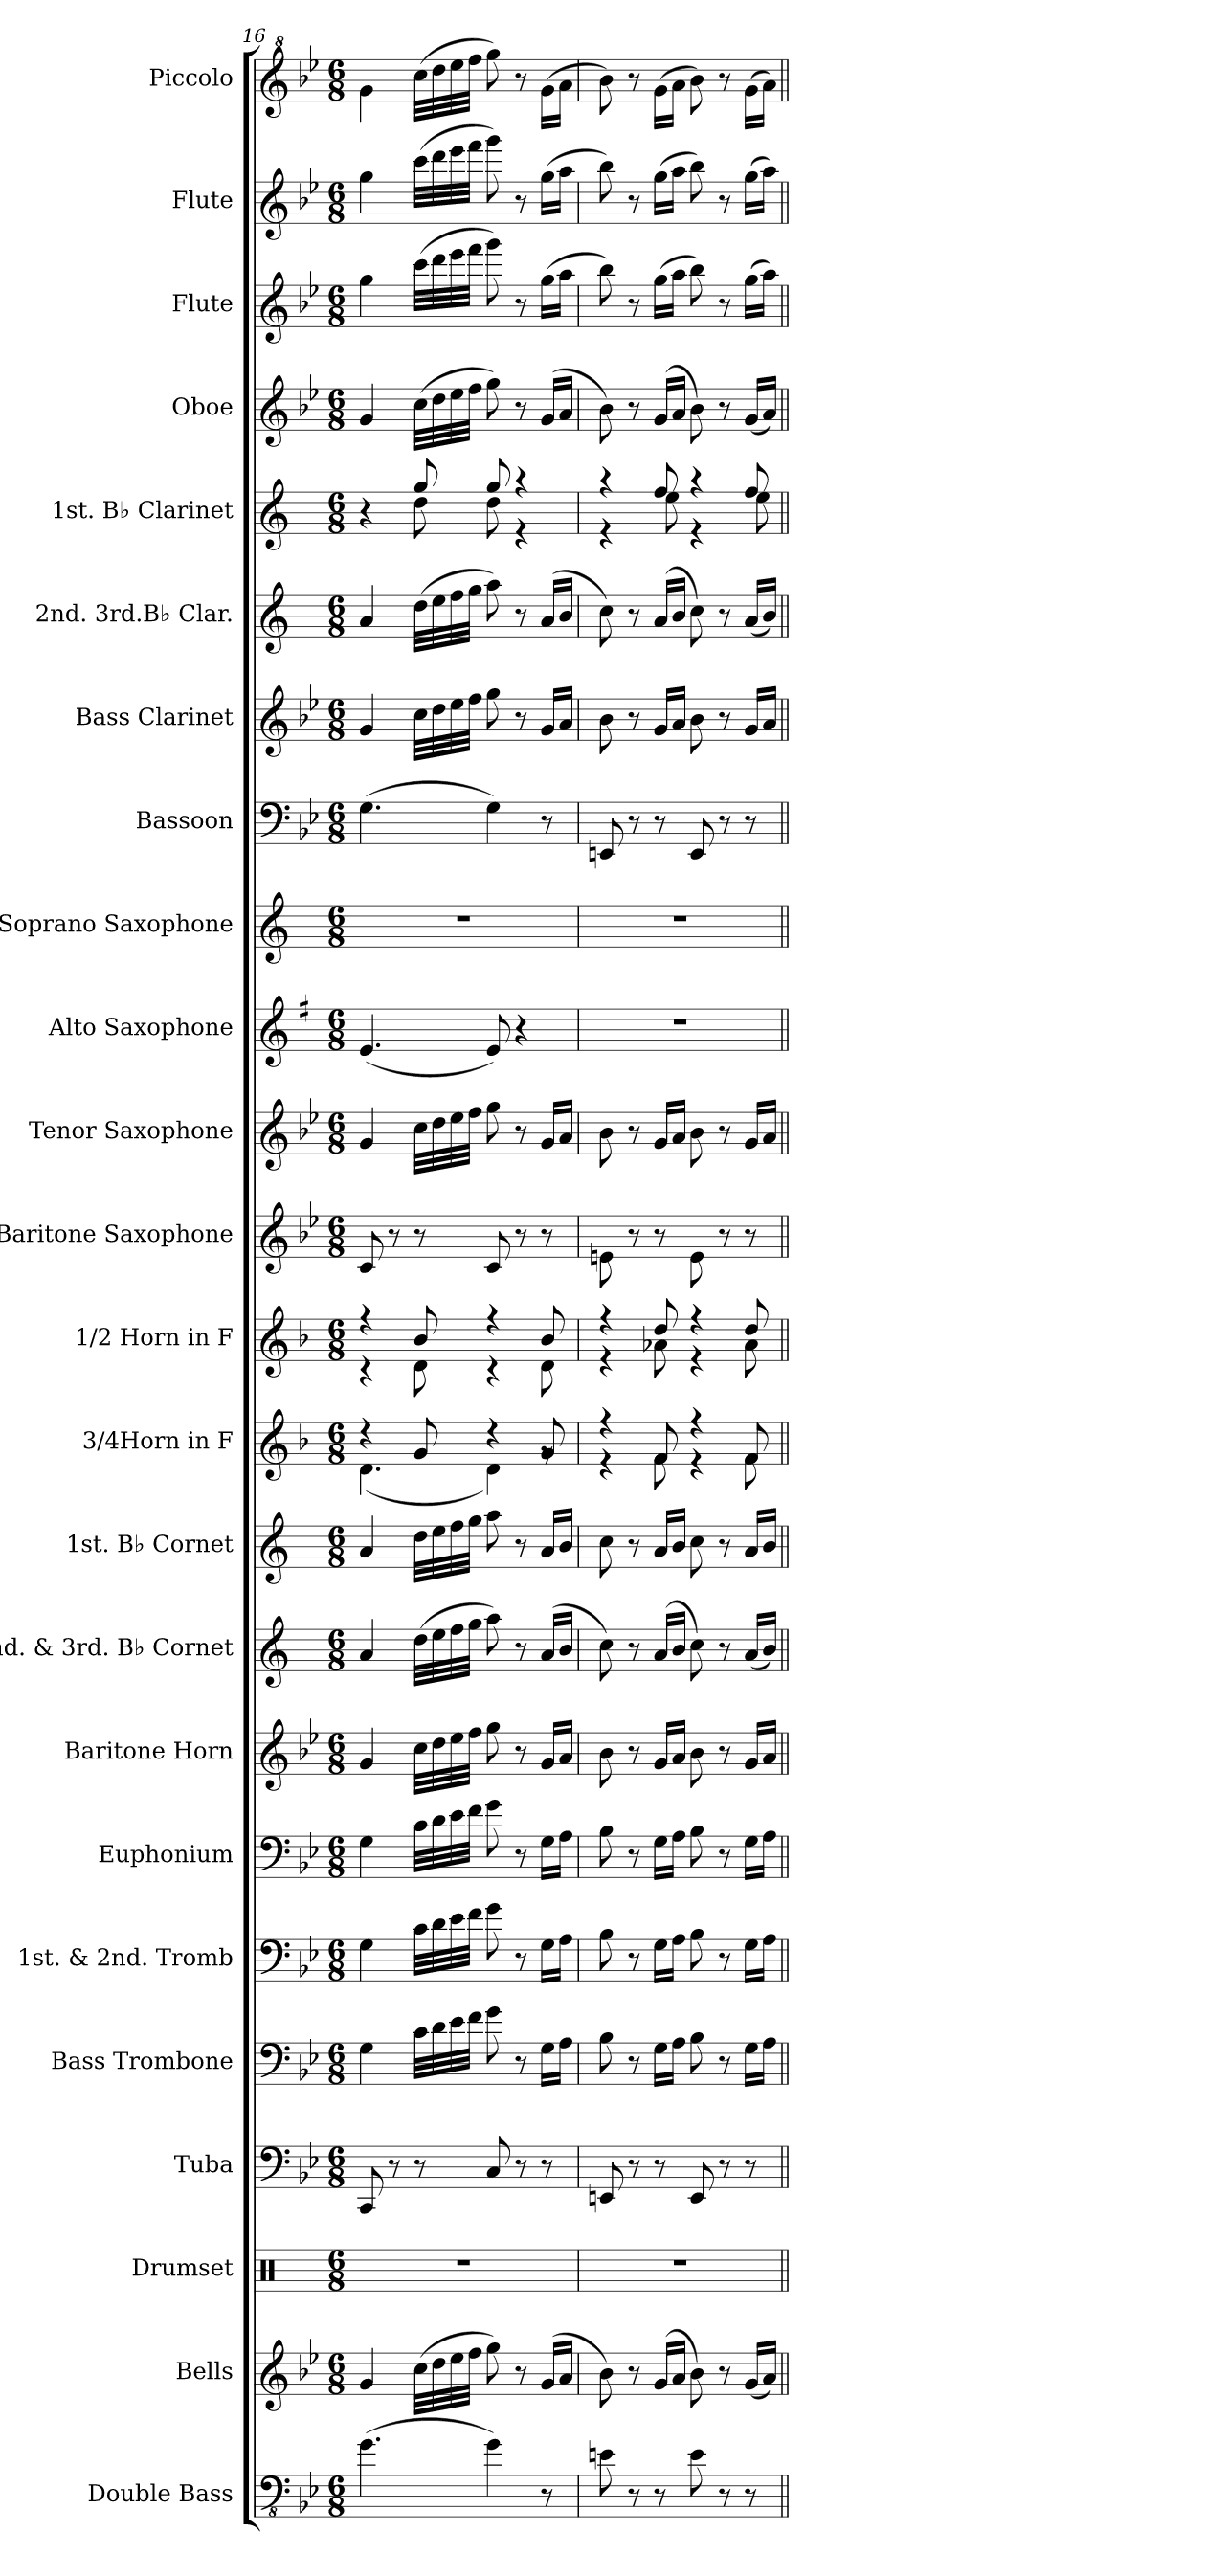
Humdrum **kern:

**kern	**kern	**kern	**kern	**kern	**kern	**kern	**kern	**kern	**kern	**kern	**kern	**kern	**kern	**kern	**kern	**kern	**kern	**kern	**kern	**kern	**kern	**kern	**kern
*part24	*part23	*part22	*part21	*part20	*part19	*part18	*part17	*part16	*part15	*part14	*part13	*part12	*part11	*part10	*part9	*part8	*part7	*part6	*part5	*part4	*part3	*part2	*part1
*staff24	*staff23	*staff22	*staff21	*staff20	*staff19	*staff18	*staff17	*staff16	*staff15	*staff14	*staff13	*staff12	*staff11	*staff10	*staff9	*staff8	*staff7	*staff6	*staff5	*staff4	*staff3	*staff2	*staff1
*I"Double Bass	*I"Bells	*I"Drumset	*I"Tuba	*I"Bass Trombone	*I"1st. &amp; 2nd. Tromb	*I"Euphonium	*I"Baritone Horn	*I"2nd. &amp; 3rd. B♭ Cornet	*I"1st. B♭ Cornet	*I"3/4Horn in F	*I"1/2 Horn in F	*I"Baritone Saxophone	*I"Tenor Saxophone	*I"Alto Saxophone	*I"Soprano Saxophone	*I"Bassoon	*I"Bass Clarinet	*I"2nd. 3rd.B♭ Clar.	*I"1st. B♭ Clarinet	*I"Oboe	*I"Flute	*I"Flute	*I"Piccolo
*I'Db.	*	*I'Drs.	*I'Tba.	*I'B. Tbn.	*	*I'Euph.	*I'Bar. Hn.	*I'2&amp;3 B♭ Cnt.	*I'1 B♭ Cnt.	*	*	*I'Bar. Sax.	*I'T. Sax.	*I'A. Sax.	*I'S. Sax.	*I'Bsn.	*I'B. Cl.	*I'2/3 B♭ Cl.	*I'1 B♭ Cl.	*I'Ob.	*I'Fl.	*I'Fl.	*I'Picc.
!!LO:PB:g=z
*clefFv4	*clefG2	*clefX	*clefF4	*clefF4	*clefF4	*clefF4	*clefG2	*clefG2	*clefG2	*clefG2	*clefG2	*clefG2	*clefG2	*clefG2	*clefG2	*clefF4	*clefG2	*clefG2	*clefG2	*clefG2	*clefG2	*clefG2	*clefG^2
*ITrd7c12	*	*	*	*	*	*	*ITrd8c14	*ITrd1c2	*ITrd1c2	*ITrd4c7	*ITrd4c7	*ITrd12c21	*ITrd8c14	*ITrd5c9	*ITrd1c2	*	*ITrd8c14	*ITrd1c2	*ITrd1c2	*	*	*	*ITrd-7c-12
*k[b-e-]	*k[b-e-]	*k[]	*k[b-e-]	*k[b-e-]	*k[b-e-]	*k[b-e-]	*k[b-e-]	*k[b-e-]	*k[b-e-]	*k[b-e-]	*k[b-e-]	*k[b-e-]	*k[b-e-]	*k[b-e-]	*k[b-e-]	*k[b-e-]	*k[b-e-]	*k[b-e-]	*k[b-e-]	*k[b-e-]	*k[b-e-]	*k[b-e-]	*k[b-e-]
*M6/8	*M6/8	*M6/8	*M6/8	*M6/8	*M6/8	*M6/8	*M6/8	*M6/8	*M6/8	*M6/8	*M6/8	*M6/8	*M6/8	*M6/8	*M6/8	*M6/8	*M6/8	*M6/8	*M6/8	*M6/8	*M6/8	*M6/8	*M6/8
=16	=16	=16	=16	=16	=16	=16	=16	=16	=16	=16	=16	=16	=16	=16	=16	=16	=16	=16	=16	=16	=16	=16	=16
*	*	*	*	*	*	*	*	*	*	*^	*^	*	*	*	*	*	*	*	*^	*	*	*	*
(>4.GG\	4g!/	2.r	8CC/	4G!\	4G!\	4G!\	4G!/	4g!/	4g!/	4r	(<4.G\	4r	4r	8C/	4G!/	(<4.G/	2.r	(>4.G\	4G/	4g/	4r	4ryy	4g/	4gg\	4gg\	4ggg\
.	.	.	8r	.	.	.	.	.	.	.	.	.	.	8r	.	.	.	.	.	.	.	.	.	.	.	.
.	(>32cc!\LLL	.	8r	32c!\LLL	32c!\LLL	32c!\LLL	32c!\LLL	(>32cc!\LLL	32cc!\LLL	8c/	.	8e-/	8G\	8r	32c!\LLL	.	.	.	32c\LLL	(>32cc\LLL	8ff/	8cc\	(>32cc\LLL	(>32ccc\LLL	(>32ccc\LLL	(>32cccc\LLL
.	32dd!\	.	.	32d!\	32d!\	32d!\	32d!\	32dd!\	32dd!\	.	.	.	.	.	32d!\	.	.	.	32d\	32dd\	.	.	32dd\	32ddd\	32ddd\	32dddd\
.	32ee-!\	.	.	32e-!\	32e-!\	32e-!\	32e-!\	32ee-!\	32ee-!\	.	.	.	.	.	32e-!\	.	.	.	32e-\	32ee-\	.	.	32ee-\	32eee-\	32eee-\	32eeee-\
.	32ff!\JJJ	.	.	32f!\JJJ	32f!\JJJ	32f!\JJJ	32f!\JJJ	32ff!\JJJ	32ff!\JJJ	.	.	.	.	.	32f!\JJJ	.	.	.	32f\JJJ	32ff\JJJ	.	.	32ff\JJJ	32fff\JJJ	32fff\JJJ	32ffff\JJJ
4GG\)	8gg!\)	.	8C/	8g!\	8g!\	8g!\	8g!\	8gg!\)	8gg!\	4r	4G\)	4r	4r	8C/	8g!\	8G/)	.	4G\)	8g\	8gg\)	8ff/	8cc\	8gg\)	8ggg\)	8ggg\)	8gggg\)
.	8r	.	8r	8r	8r	8r	8r	8r	8r	.	.	.	.	8r	8r	4r	.	.	8r	8r	4r	4r	8r	8r	8r	8r
8r	(<16g!/LL	.	8r	16G!\LL	16G!\LL	16G!\LL	16G!/LL	(<16g!/LL	16g!/LL	8c/	8rg	8e-/	8G\	8r	16G!/LL	.	.	8r	16G/LL	(<16g/LL	.	.	(<16g/LL	(>16gg\LL	(>16gg\LL	(>16ggg\LL
.	16a!/JJ	.	.	16A!\JJ	16A!\JJ	16A!\JJ	16A!/JJ	16a!/JJ	16a!/JJ	.	.	.	.	.	16A!/JJ	.	.	.	16A/JJ	16a/JJ	.	.	16a/JJ	16aa\JJ	16aa\JJ	16aaa\JJ
=17	=17	=17	=17	=17	=17	=17	=17	=17	=17	=17	=17	=17	=17	=17	=17	=17	=17	=17	=17	=17	=17	=17	=17	=17	=17	=17
8EEn\	8b-!\)	2.r	8EEn/	8B-!\	8B-!\	8B-!\	8B-!\	8b-!\)	8b-!\	4r	4r	4r	4r	8En\	8B-!\	2.r	2.r	8EEn/	8B-\	8b-\)	4r	4r	8b-\)	8bb-\)	8bb-\)	8bbb-\)
8r	8r	.	8r	8r	8r	8r	8r	8r	8r	.	.	.	.	8r	8r	.	.	8r	8r	8r	.	.	8r	8r	8r	8r
8r	(>16g!/LL	.	8r	16G!\LL	16G!\LL	16G!\LL	16G!/LL	(>16g!/LL	16g!/LL	8B-/	8B-\	8g/	8d-X\	8r	16G!/LL	.	.	8r	16G/LL	(>16g/LL	8ee-/	8dd\	(>16g/LL	(>16gg\LL	(>16gg\LL	(>16ggg\LL
.	16a!/JJ	.	.	16A!\JJ	16A!\JJ	16A!\JJ	16A!/JJ	16a!/JJ	16a!/JJ	.	.	.	.	.	16A!/JJ	.	.	.	16A/JJ	16a/JJ	.	.	16a/JJ	16aa\JJ	16aa\JJ	16aaa\JJ
8EE\	8b-!\)	.	8EE/	8B-!\	8B-!\	8B-!\	8B-!\	8b-!\)	8b-!\	4r	4r	4r	4r	8E\	8B-!\	.	.	8EE/	8B-\	8b-\)	4r	4r	8b-\)	8bb-\)	8bb-\)	8bbb-\)
8r	8r	.	8r	8r	8r	8r	8r	8r	8r	.	.	.	.	8r	8r	.	.	8r	8r	8r	.	.	8r	8r	8r	8r
8r	(<16g!/LL	.	8r	16G!\LL	16G!\LL	16G!\LL	16G!/LL	(<16g!/LL	16g!/LL	8B-/	8B-\	8g/	8d-\	8r	16G!/LL	.	.	8r	16G/LL	(<16g/LL	8ee-/	8dd\	(<16g/LL	(>16gg\LL	(>16gg\LL	(>16ggg\LL
.	16a!/JJ)	.	.	16A!\JJ	16A!\JJ	16A!\JJ	16A!/JJ	16a!/JJ)	16a!/JJ	.	.	.	.	.	16A!/JJ	.	.	.	16A/JJ	16a/JJ)	.	.	16a/JJ)	16aa\JJ)	16aa\JJ)	16aaa\JJ)
*	*	*	*	*	*	*	*	*	*	*v	*v	*	*	*	*	*	*	*	*	*	*v	*v	*	*	*	*
*	*	*	*	*	*	*	*	*	*	*	*v	*v	*	*	*	*	*	*	*	*	*	*	*	*
=||	=||	=||	=||	=||	=||	=||	=||	=||	=||	=||	=||	=||	=||	=||	=||	=||	=||	=||	=||	=||	=||	=||	=||
*-	*-	*-	*-	*-	*-	*-	*-	*-	*-	*-	*-	*-	*-	*-	*-	*-	*-	*-	*-	*-	*-	*-	*-
